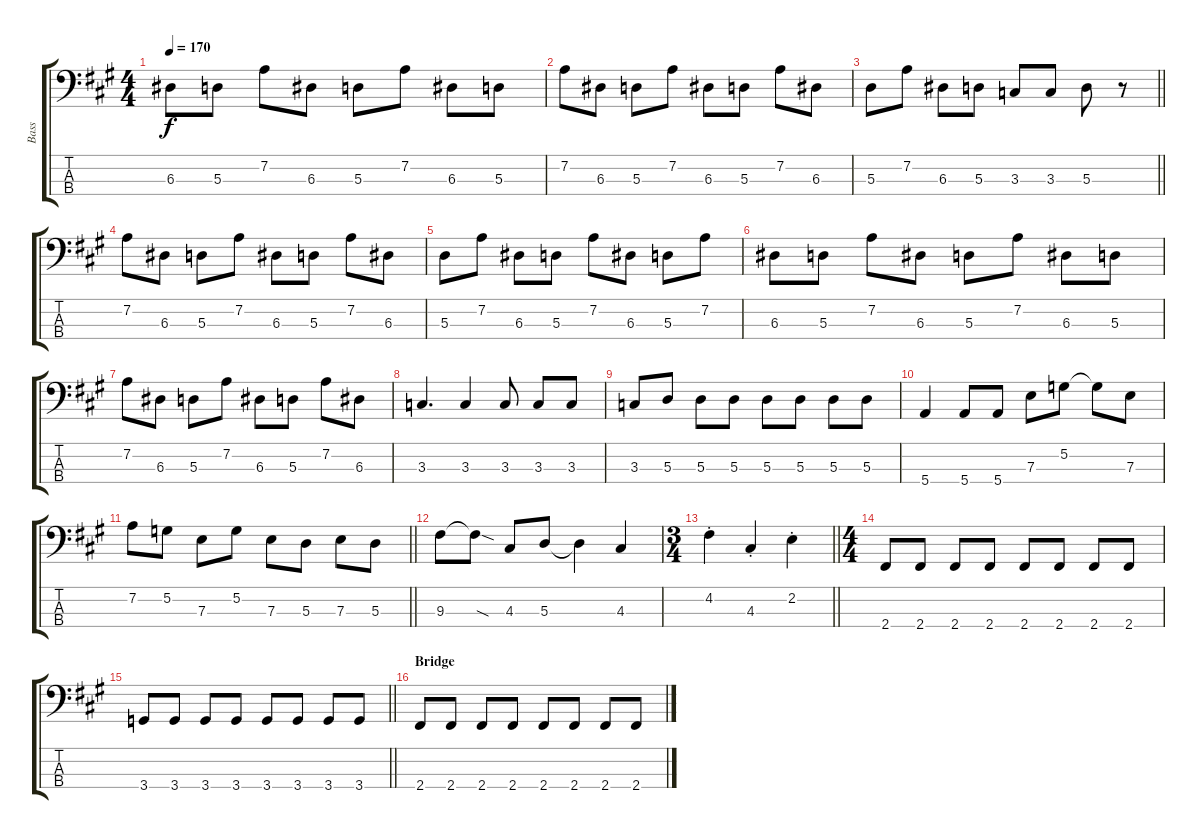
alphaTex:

\track ("Bass" "Bass") {instrument electricbassfinger}
\staff {score tabs}
\tuning (G2 D2 A1 E1) {hide}
\ts (4 4)
\tempo 170
\clef f4
\ks f#minor
6.3.8{dy f} 5.3.8 7.2.8 6.3.8 5.3.8 7.2.8 6.3.8 5.3.8 |
7.2.8 6.3.8 5.3.8 7.2.8 6.3.8 5.3.8 7.2.8 6.3.8 |
\barLineRight lightlight
5.3.8 7.2.8 6.3.8 5.3.8 3.3.8 3.3.8 5.3.8 r.8 |
7.2.8 6.3.8 5.3.8 7.2.8 6.3.8 5.3.8 7.2.8 6.3.8 |
5.3.8 7.2.8 6.3.8 5.3.8 7.2.8 6.3.8 5.3.8 7.2.8 |
6.3.8 5.3.8 7.2.8 6.3.8 5.3.8 7.2.8 6.3.8 5.3.8 |
7.2.8 6.3.8 5.3.8 7.2.8 6.3.8 5.3.8 7.2.8 6.3.8 |
3.3.4{d} 3.3.4 3.3.8 3.3.8 3.3.8 |
3.3.8 5.3.8 5.3.8 5.3.8 5.3.8 5.3.8 5.3.8 5.3.8 |
5.4.4 5.4.8 5.4.8 7.3.8 5.2.8 5.2{t}.8 7.3.8 |
\barLineRight lightlight
7.2.8 5.2.8 7.3.8 5.2.8 7.3.8 5.3.8 7.3.8 5.3.8 |
9.3.8 9.3{sod t}.8 4.3.8 5.3.8 5.3{t}.4 4.3.4 |
\ts (3 4)
\barLineRight lightlight
4.2{st}.4 4.3{st}.4 2.2{st}.4 |
\ts (4 4)
2.4.8 2.4.8 2.4.8 2.4.8 2.4.8 2.4.8 2.4.8 2.4.8 |
\barLineRight lightlight
3.4.8 3.4.8 3.4.8 3.4.8 3.4.8 3.4.8 3.4.8 3.4.8 |
\section ("" "Bridge")
2.4.8 2.4.8 2.4.8 2.4.8 2.4.8 2.4.8 2.4.8 2.4.8
